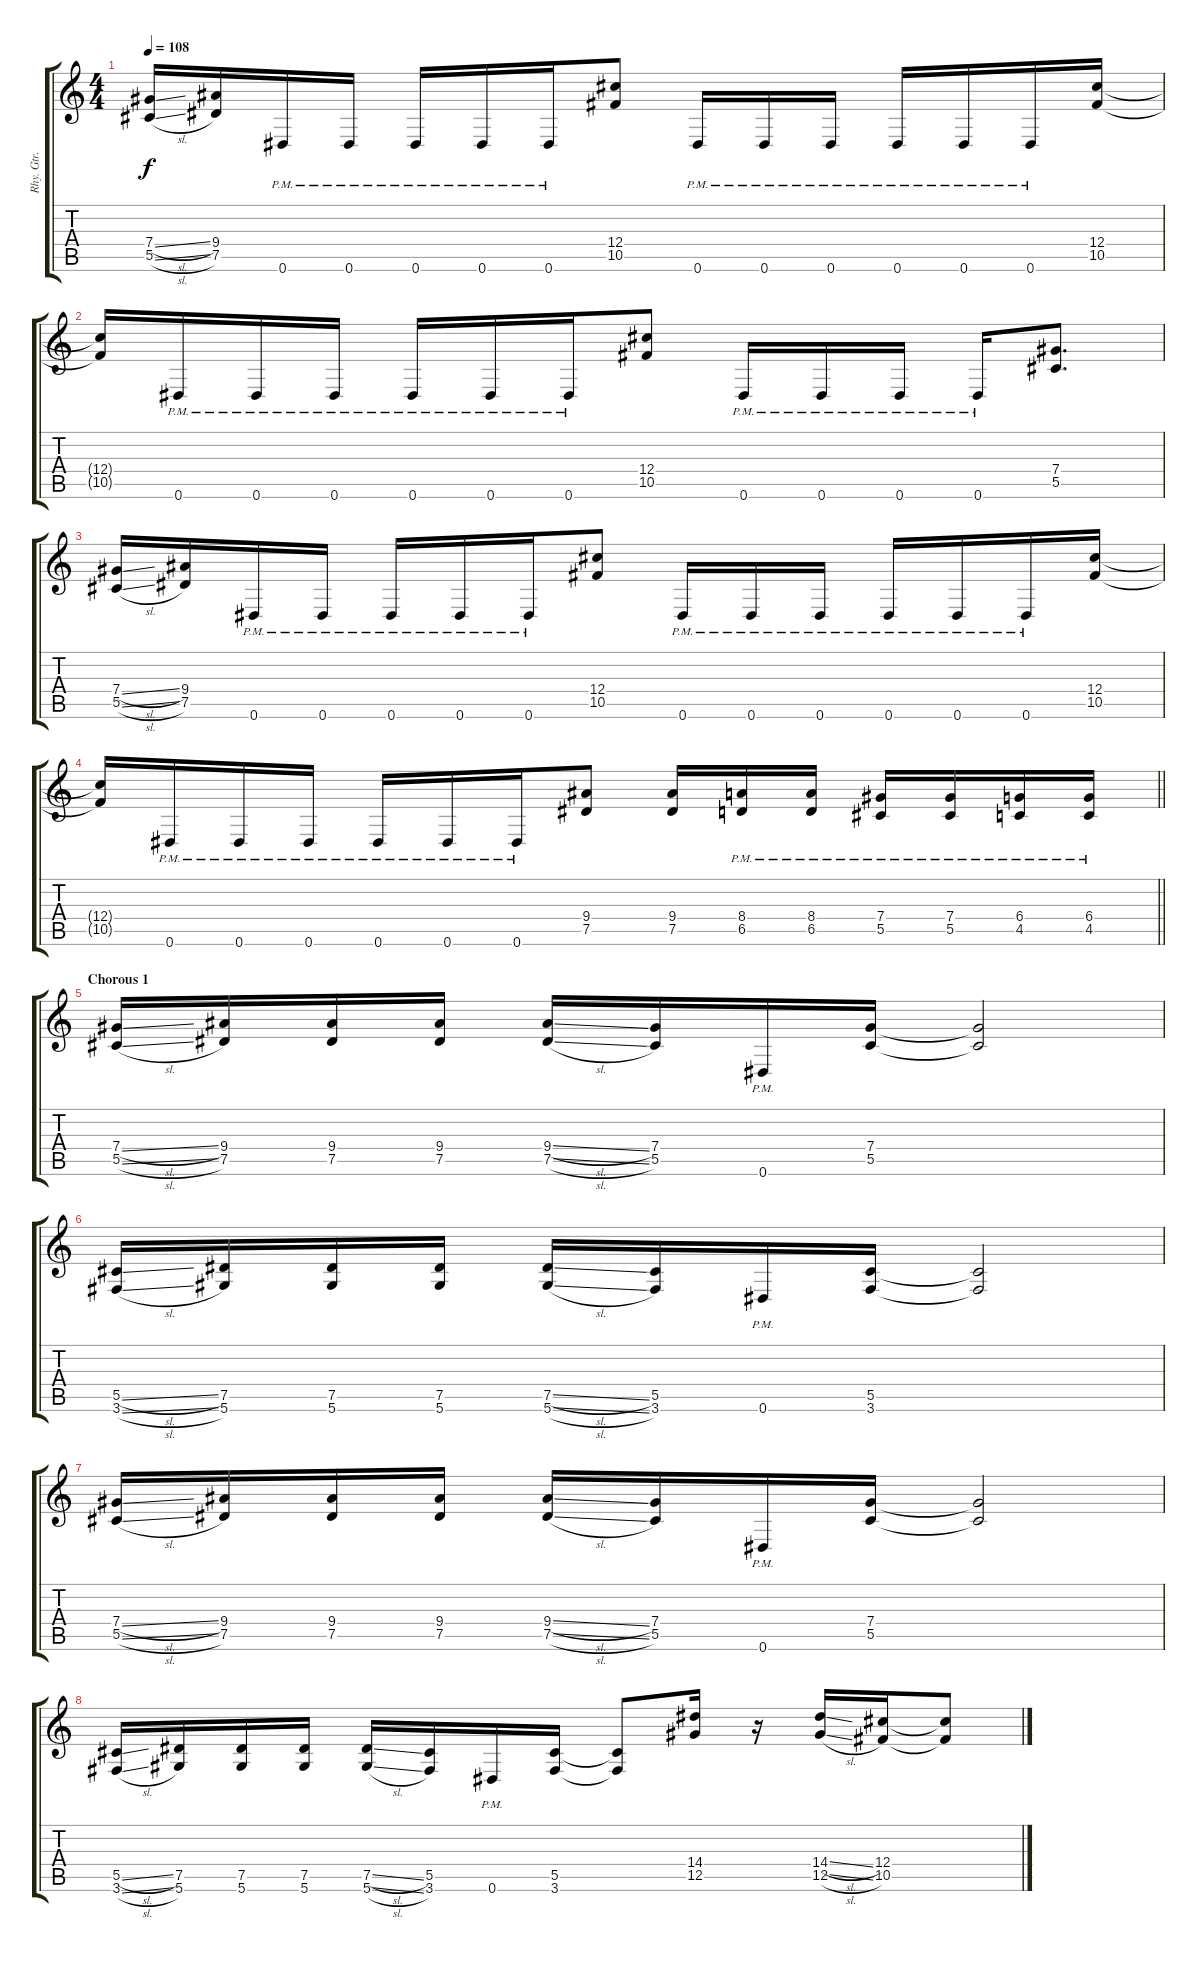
\track ("Rhy. Gtr. 1" "Rhy. Gtr. ") {instrument distortionguitar}
\staff {score tabs}
\tuning (Eb4 Bb3 Gb3 Db3 Ab2 Eb2) {hide}
\ts (4 4)
\tempo 108
\clef g2
\ks c
(7.4{sl} 5.5{sl}).16{dy f} (9.4 7.5).16 0.6{pm}.16 0.6{pm}.16 0.6{pm}.16 0.6{pm}.16 0.6{pm}.16 (12.4 10.5).8 0.6{pm}.16 0.6{pm}.16 0.6{pm}.16 0.6{pm}.16 0.6{pm}.16 0.6{pm}.16 (12.4 10.5).16 |
(12.4{t} 10.5{t}).16 0.6{pm}.16 0.6{pm}.16 0.6{pm}.16 0.6{pm}.16 0.6{pm}.16 0.6{pm}.16 (12.4 10.5).8 0.6{pm}.16 0.6{pm}.16 0.6{pm}.16 0.6{pm}.16 (7.4 5.5).8{d} |
(7.4{sl} 5.5{sl}).16 (9.4 7.5).16 0.6{pm}.16 0.6{pm}.16 0.6{pm}.16 0.6{pm}.16 0.6{pm}.16 (12.4 10.5).8 0.6{pm}.16 0.6{pm}.16 0.6{pm}.16 0.6{pm}.16 0.6{pm}.16 0.6{pm}.16 (12.4 10.5).16 |
\barLineRight lightlight
(12.4{t} 10.5{t}).16 0.6{pm}.16 0.6{pm}.16 0.6{pm}.16 0.6{pm}.16 0.6{pm}.16 0.6{pm}.16 (9.4 7.5).8 (9.4 7.5).16 (8.4{pm} 6.5{pm}).16 (8.4{pm} 6.5{pm}).16 (7.4{pm} 5.5{pm}).16 (7.4{pm} 5.5{pm}).16 (6.4{pm} 4.5{pm}).16 (6.4{pm} 4.5{pm}).16 |
\section ("" "Chorous 1")
(7.4{sl} 5.5{sl}).16 (9.4 7.5).16 (9.4 7.5).16 (9.4 7.5).16 (9.4{sl} 7.5{sl}).16 (7.4 5.5).16 0.6{pm}.16 (7.4 5.5).16 (7.4{t} 5.5{t}).2 |
(5.5{sl} 3.6{sl}).16 (7.5 5.6).16 (7.5 5.6).16 (7.5 5.6).16 (7.5{sl} 5.6{sl}).16 (5.5 3.6).16 0.6{pm}.16 (5.5 3.6).16 (5.5{t} 3.6{t}).2 |
(7.4{sl} 5.5{sl}).16 (9.4 7.5).16 (9.4 7.5).16 (9.4 7.5).16 (9.4{sl} 7.5{sl}).16 (7.4 5.5).16 0.6{pm}.16 (7.4 5.5).16 (7.4{t} 5.5{t}).2 |
(5.5{sl} 3.6{sl}).16 (7.5 5.6).16 (7.5 5.6).16 (7.5 5.6).16 (7.5{sl} 5.6{sl}).16 (5.5 3.6).16 0.6{pm}.16 (5.5 3.6).16 (5.5{t} 3.6{t}).8 (14.4 12.5).16 r.16 (14.4{sl} 12.5{sl}).16 (12.4 10.5).16 (12.4{t} 10.5{t}).8
